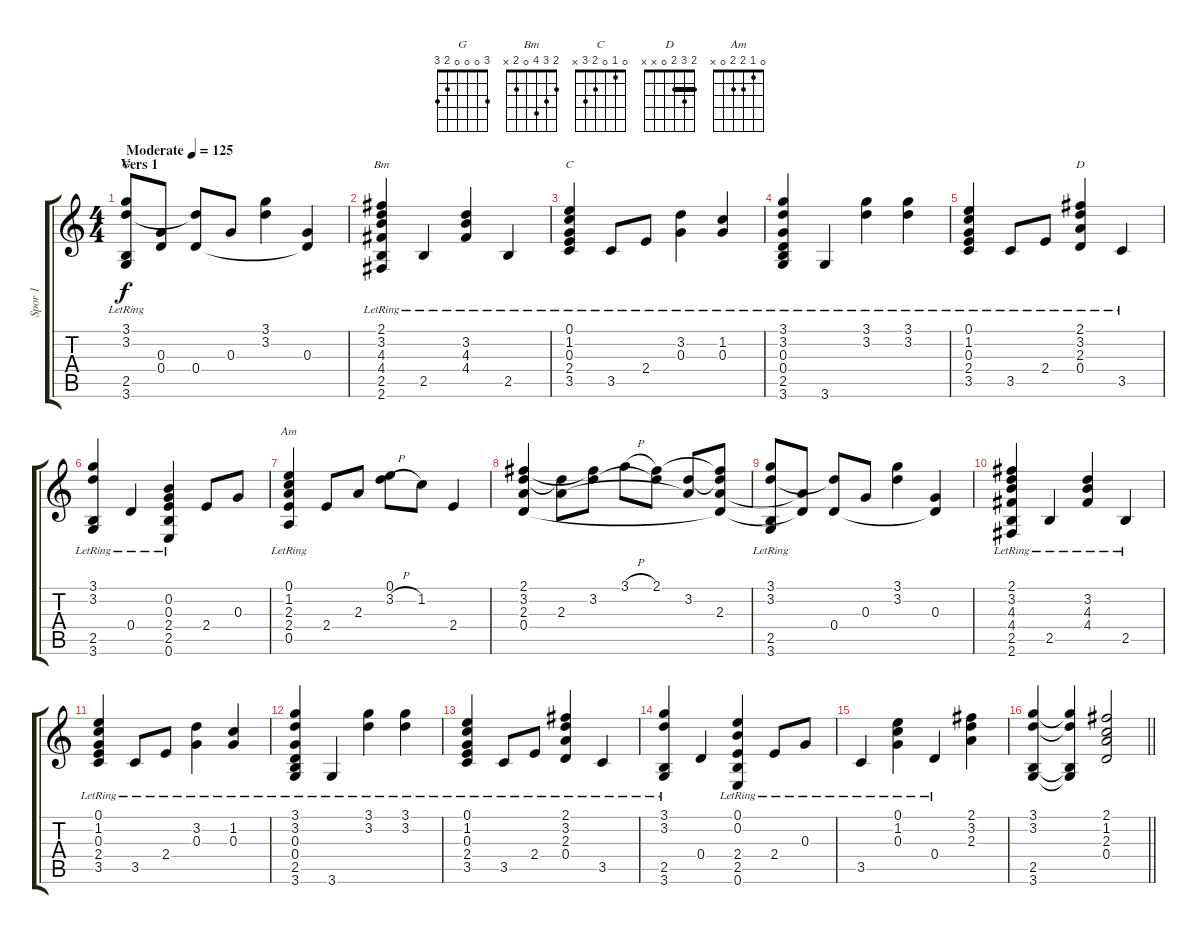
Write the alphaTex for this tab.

\track ("Spor 1" "Spor 1") {instrument acousticguitarsteel}
\staff {score tabs}
\tuning (E4 B3 G3 D3 A2 E2) {hide}
\chord ("G" 3 0 0 0 2 3)
\chord ("Bm" 2 3 4 0 2 x)
\chord ("C" 0 1 0 2 3 x)
\chord ("D" 2 3 2 0 x x) {barre 2}
\chord ("Am" 0 1 2 2 0 x)
\ts (4 4)
\section ("" "Vers 1")
\tempo (125 "Moderate")
\clef g2
\ks c
(3.1{lr} 3.2 2.5{lr} 3.6{lr}).8{ch "G" dy f instrument acousticguitarsteel} (0.3 0.4).8 (3.2{t} 0.4).8 0.3.8 (3.1 3.2).4 (0.3 0.4{t}).4 |
(2.1{lr} 3.2{lr} 4.3{lr} 4.4{lr} 2.5{lr} 2.6{lr}).4{ch "Bm"} 2.5{lr}.4 (3.2 4.3 4.4{lr}).4 2.5{lr}.4 |
(0.1{lr} 1.2{lr} 0.3{lr} 2.4{lr} 3.5{lr}).4{ch "C"} 3.5{lr}.8 2.4{lr}.8 (3.2{lr} 0.3{lr}).4 (1.2{lr} 0.3{lr}).4 |
(3.1{lr} 3.2{lr} 0.3{lr} 0.4{lr} 2.5{lr} 3.6{lr}).4 3.6{lr}.4 (3.1{lr} 3.2{lr}).4 (3.1{lr} 3.2{lr}).4 |
(0.1 1.2{lr} 0.3{lr} 2.4{lr} 3.5{lr}).4 3.5{lr}.8 2.4{lr}.8 (2.1{lr} 3.2{lr} 2.3{lr} 0.4{lr}).4{ch "D"} 3.5{lr}.4 |
(3.1{lr} 3.2{lr} 2.5{lr} 3.6{lr}).4 0.4{lr}.4 (0.2{lr} 0.3{lr} 2.4{lr} 2.5{lr} 0.6{lr}).4 2.4.8 0.3.8 |
(0.1{lr} 1.2{lr} 2.3{lr} 2.4{lr} 0.5{lr}).4{ch "Am"} 2.4.8 2.3.8 (0.1 3.2{h}).8 1.2.8 2.4.4 |
(2.1 3.2 2.3 0.4).4 (3.2{t} 2.3).8 (2.1{t} 3.2).8 3.1{h}.8 (2.1 3.2{t}).8 (3.2 2.3{t}).8 (2.1{t} 3.2{t} 2.3 0.4{t}).8 |
(3.1{lr} 3.2 2.5{lr} 3.6{lr}).8 (2.3{t} 0.4{t}).8 (3.2{t} 0.4).8 0.3.8 (3.1 3.2).4 (0.3 0.4{t}).4 |
(2.1{lr} 3.2{lr} 4.3{lr} 4.4{lr} 2.5{lr} 2.6{lr}).4 2.5{lr}.4 (3.2 4.3 4.4{lr}).4 2.5{lr}.4 |
(0.1{lr} 1.2{lr} 0.3{lr} 2.4{lr} 3.5{lr}).4 3.5{lr}.8 2.4{lr}.8 (3.2{lr} 0.3{lr}).4 (1.2{lr} 0.3{lr}).4 |
(3.1{lr} 3.2{lr} 0.3{lr} 0.4{lr} 2.5{lr} 3.6{lr}).4 3.6{lr}.4 (3.1{lr} 3.2{lr}).4 (3.1{lr} 3.2{lr}).4 |
(0.1 1.2{lr} 0.3{lr} 2.4{lr} 3.5{lr}).4 3.5{lr}.8 2.4{lr}.8 (2.1{lr} 3.2{lr} 2.3{lr} 0.4{lr}).4 3.5{lr}.4 |
(3.1{lr} 3.2{lr} 2.5{lr} 3.6{lr}).4 0.4.4 (0.1{lr} 0.2{lr} 2.4 2.5{lr} 0.6{lr}).4 2.4{lr}.8 0.3{lr}.8 |
3.5{lr}.4 (0.1{lr} 1.2{lr} 0.3).4 0.4{lr}.4 (2.1 3.2 2.3).4 |
\barLineRight lightlight
(3.1 3.2 2.5 3.6).4 (3.1{t} 3.2{t} 2.5{t} 3.6{t}).4 (2.1 1.2 2.3 0.4).2
